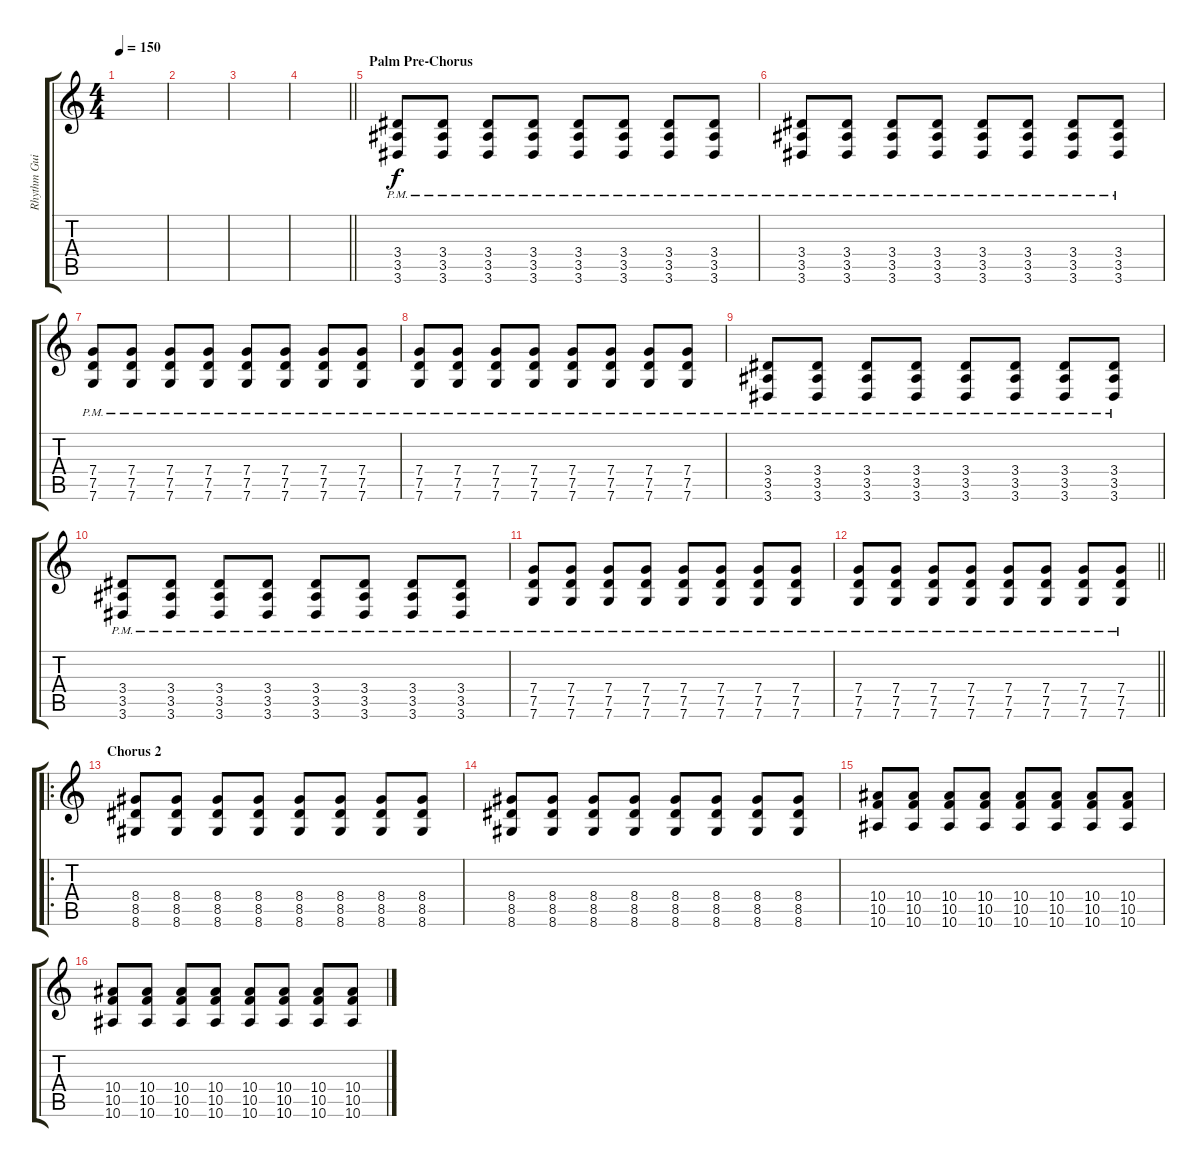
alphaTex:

\track ("Rhythm Guitar" "Rhythm Gui") {instrument overdrivenguitar}
\staff {score tabs}
\tuning (E4 C4 G3 C3 G2 C2) {hide}
\ts (4 4)
\tempo 150
\clef g2
\ks c
|
|
|
\barLineRight lightlight
|
\section ("" "Palm Pre-Chorus")
(3.4{pm} 3.5{pm} 3.6{pm}).8 (3.4{pm} 3.5{pm} 3.6{pm}).8 (3.4{pm} 3.5{pm} 3.6{pm}).8 (3.4{pm} 3.5{pm} 3.6{pm}).8 (3.4{pm} 3.5{pm} 3.6{pm}).8 (3.4{pm} 3.5{pm} 3.6{pm}).8 (3.4{pm} 3.5{pm} 3.6{pm}).8 (3.4{pm} 3.5{pm} 3.6{pm}).8 |
(3.4{pm} 3.5{pm} 3.6{pm}).8 (3.4{pm} 3.5{pm} 3.6{pm}).8 (3.4{pm} 3.5{pm} 3.6{pm}).8 (3.4{pm} 3.5{pm} 3.6{pm}).8 (3.4{pm} 3.5{pm} 3.6{pm}).8 (3.4{pm} 3.5{pm} 3.6{pm}).8 (3.4{pm} 3.5{pm} 3.6{pm}).8 (3.4{pm} 3.5{pm} 3.6{pm}).8 |
(7.4{pm} 7.5{pm} 7.6{pm}).8 (7.4{pm} 7.5{pm} 7.6{pm}).8 (7.4{pm} 7.5{pm} 7.6{pm}).8 (7.4{pm} 7.5{pm} 7.6{pm}).8 (7.4{pm} 7.5{pm} 7.6{pm}).8 (7.4{pm} 7.5{pm} 7.6{pm}).8 (7.4{pm} 7.5{pm} 7.6{pm}).8 (7.4{pm} 7.5{pm} 7.6{pm}).8 |
(7.4{pm} 7.5{pm} 7.6{pm}).8 (7.4{pm} 7.5{pm} 7.6{pm}).8 (7.4{pm} 7.5{pm} 7.6{pm}).8 (7.4{pm} 7.5{pm} 7.6{pm}).8 (7.4{pm} 7.5{pm} 7.6{pm}).8 (7.4{pm} 7.5{pm} 7.6{pm}).8 (7.4{pm} 7.5{pm} 7.6{pm}).8 (7.4{pm} 7.5{pm} 7.6{pm}).8 |
(3.4{pm} 3.5{pm} 3.6{pm}).8 (3.4{pm} 3.5{pm} 3.6{pm}).8 (3.4{pm} 3.5{pm} 3.6{pm}).8 (3.4{pm} 3.5{pm} 3.6{pm}).8 (3.4{pm} 3.5{pm} 3.6{pm}).8 (3.4{pm} 3.5{pm} 3.6{pm}).8 (3.4{pm} 3.5{pm} 3.6{pm}).8 (3.4{pm} 3.5{pm} 3.6{pm}).8 |
(3.4{pm} 3.5{pm} 3.6{pm}).8 (3.4{pm} 3.5{pm} 3.6{pm}).8 (3.4{pm} 3.5{pm} 3.6{pm}).8 (3.4{pm} 3.5{pm} 3.6{pm}).8 (3.4{pm} 3.5{pm} 3.6{pm}).8 (3.4{pm} 3.5{pm} 3.6{pm}).8 (3.4{pm} 3.5{pm} 3.6{pm}).8 (3.4{pm} 3.5{pm} 3.6{pm}).8 |
(7.4{pm} 7.5{pm} 7.6{pm}).8 (7.4{pm} 7.5{pm} 7.6{pm}).8 (7.4{pm} 7.5{pm} 7.6{pm}).8 (7.4{pm} 7.5{pm} 7.6{pm}).8 (7.4{pm} 7.5{pm} 7.6{pm}).8 (7.4{pm} 7.5{pm} 7.6{pm}).8 (7.4{pm} 7.5{pm} 7.6{pm}).8 (7.4{pm} 7.5{pm} 7.6{pm}).8 |
\barLineRight lightlight
(7.4{pm} 7.5{pm} 7.6{pm}).8 (7.4{pm} 7.5{pm} 7.6{pm}).8 (7.4{pm} 7.5{pm} 7.6{pm}).8 (7.4{pm} 7.5{pm} 7.6{pm}).8 (7.4{pm} 7.5{pm} 7.6{pm}).8 (7.4{pm} 7.5{pm} 7.6{pm}).8 (7.4{pm} 7.5{pm} 7.6{pm}).8 (7.4{pm} 7.5{pm} 7.6{pm}).8 |
\ro
\section ("" "Chorus 2")
(8.4 8.5 8.6).8 (8.4 8.5 8.6).8 (8.4 8.5 8.6).8 (8.4 8.5 8.6).8 (8.4 8.5 8.6).8 (8.4 8.5 8.6).8 (8.4 8.5 8.6).8 (8.4 8.5 8.6).8 |
(8.4 8.5 8.6).8 (8.4 8.5 8.6).8 (8.4 8.5 8.6).8 (8.4 8.5 8.6).8 (8.4 8.5 8.6).8 (8.4 8.5 8.6).8 (8.4 8.5 8.6).8 (8.4 8.5 8.6).8 |
(10.4 10.5 10.6).8 (10.4 10.5 10.6).8 (10.4 10.5 10.6).8 (10.4 10.5 10.6).8 (10.4 10.5 10.6).8 (10.4 10.5 10.6).8 (10.4 10.5 10.6).8 (10.4 10.5 10.6).8 |
(10.4 10.5 10.6).8 (10.4 10.5 10.6).8 (10.4 10.5 10.6).8 (10.4 10.5 10.6).8 (10.4 10.5 10.6).8 (10.4 10.5 10.6).8 (10.4 10.5 10.6).8 (10.4 10.5 10.6).8
